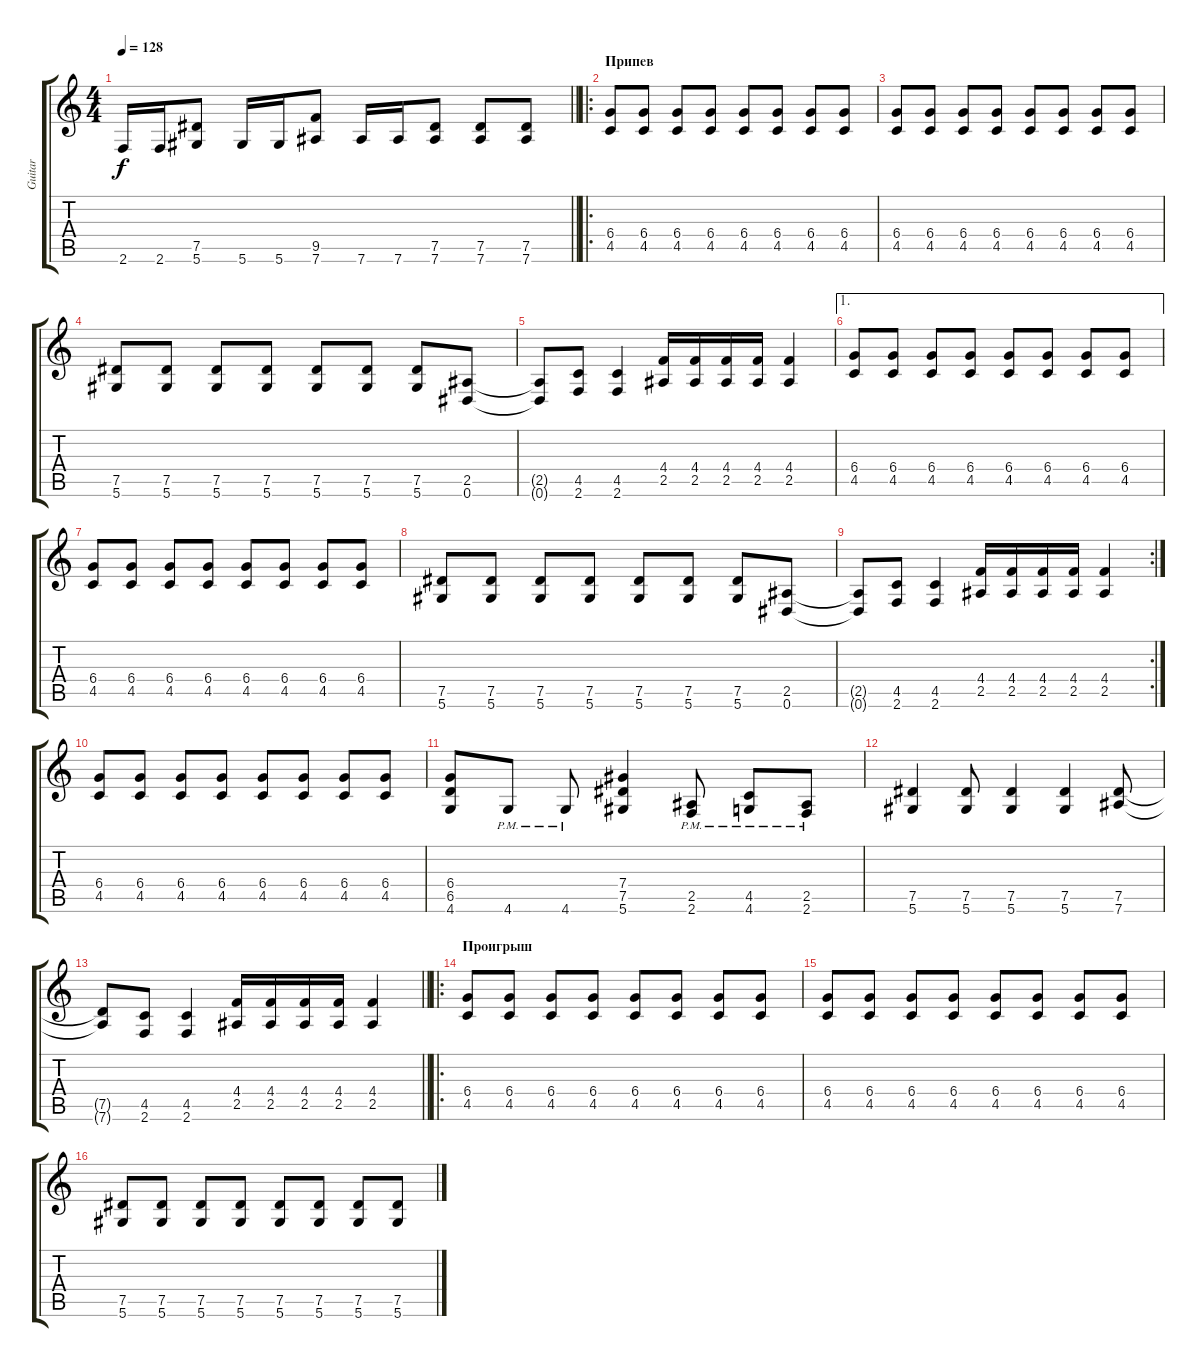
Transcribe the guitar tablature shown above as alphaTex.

\track ("Guitar" "Guitar") {instrument distortionguitar}
\staff {score tabs}
\tuning (Eb4 Bb3 Gb3 Db3 Ab2 Eb2) {hide}
\ts (4 4)
\tempo 128
\clef g2
\barLineRight lightlight
\ks c
2.6.16{dy f} 2.6.16 (7.5 5.6).8 5.6.16 5.6.16 (9.5 7.6).8 7.6.16 7.6.16 (7.5 7.6).8 (7.5 7.6).8 (7.5 7.6).8 |
\ro
\section ("" "Припев")
(6.4 4.5).8 (6.4 4.5).8 (6.4 4.5).8 (6.4 4.5).8 (6.4 4.5).8 (6.4 4.5).8 (6.4 4.5).8 (6.4 4.5).8 |
(6.4 4.5).8 (6.4 4.5).8 (6.4 4.5).8 (6.4 4.5).8 (6.4 4.5).8 (6.4 4.5).8 (6.4 4.5).8 (6.4 4.5).8 |
(7.5 5.6).8 (7.5 5.6).8 (7.5 5.6).8 (7.5 5.6).8 (7.5 5.6).8 (7.5 5.6).8 (7.5 5.6).8 (2.5 0.6).8 |
(2.5{t} 0.6{t}).8 (4.5 2.6).8 (4.5 2.6).4 (4.4 2.5).16 (4.4 2.5).16 (4.4 2.5).16 (4.4 2.5).16 (4.4 2.5).4 |
\ae 1
(6.4 4.5).8 (6.4 4.5).8 (6.4 4.5).8 (6.4 4.5).8 (6.4 4.5).8 (6.4 4.5).8 (6.4 4.5).8 (6.4 4.5).8 |
(6.4 4.5).8 (6.4 4.5).8 (6.4 4.5).8 (6.4 4.5).8 (6.4 4.5).8 (6.4 4.5).8 (6.4 4.5).8 (6.4 4.5).8 |
(7.5 5.6).8 (7.5 5.6).8 (7.5 5.6).8 (7.5 5.6).8 (7.5 5.6).8 (7.5 5.6).8 (7.5 5.6).8 (2.5 0.6).8 |
\rc 2
(2.5{t} 0.6{t}).8 (4.5 2.6).8 (4.5 2.6).4 (4.4 2.5).16 (4.4 2.5).16 (4.4 2.5).16 (4.4 2.5).16 (4.4 2.5).4 |
(6.4 4.5).8 (6.4 4.5).8 (6.4 4.5).8 (6.4 4.5).8 (6.4 4.5).8 (6.4 4.5).8 (6.4 4.5).8 (6.4 4.5).8 |
(6.4 6.5 4.6).8 4.6{pm}.8 4.6{pm}.8 (7.4 7.5 5.6).4 (2.5{pm} 2.6).8 (4.5{pm} 4.6).8 (2.5{pm} 2.6).8 |
(7.5 5.6).4 (7.5 5.6).8 (7.5 5.6).4 (7.5 5.6).4 (7.5 7.6).8 |
\barLineRight lightlight
(7.5{t} 7.6{t}).8 (4.5 2.6).8 (4.5 2.6).4 (4.4 2.5).16 (4.4 2.5).16 (4.4 2.5).16 (4.4 2.5).16 (4.4 2.5).4 |
\ro
\section ("" "Проигрыш")
(6.4 4.5).8 (6.4 4.5).8 (6.4 4.5).8 (6.4 4.5).8 (6.4 4.5).8 (6.4 4.5).8 (6.4 4.5).8 (6.4 4.5).8 |
(6.4 4.5).8 (6.4 4.5).8 (6.4 4.5).8 (6.4 4.5).8 (6.4 4.5).8 (6.4 4.5).8 (6.4 4.5).8 (6.4 4.5).8 |
(7.5 5.6).8 (7.5 5.6).8 (7.5 5.6).8 (7.5 5.6).8 (7.5 5.6).8 (7.5 5.6).8 (7.5 5.6).8 (7.5 5.6).8
